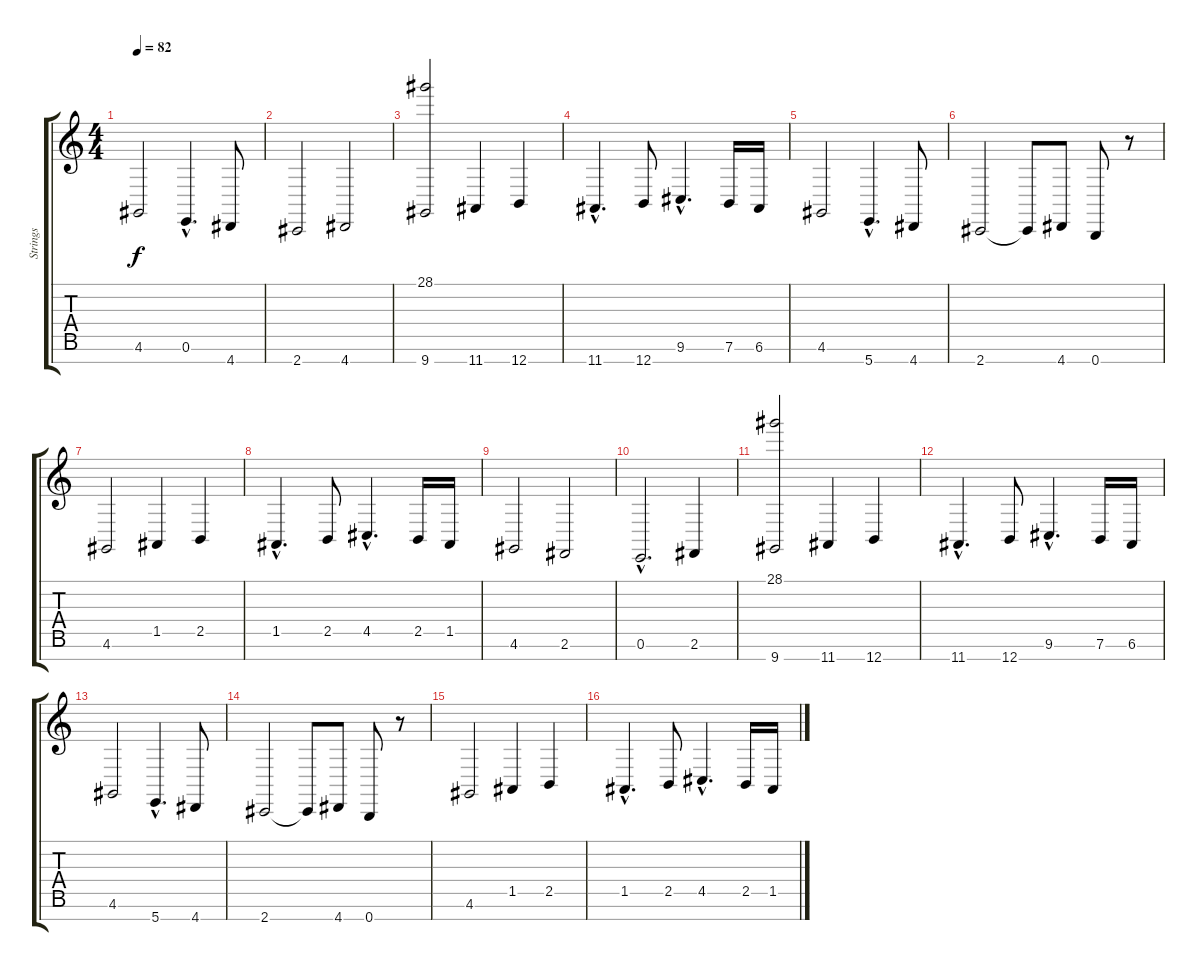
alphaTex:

\track ("Strings" "Strings") {instrument stringensemble1}
\staff {score tabs}
\tuning (E4 B3 G3 D3 A2 E2 B1) {hide}
\ts (4 4)
\tempo 82
\clef g2
\ks c
4.6.2{dy f} 0.6{hac}.4{d} 4.7.8 |
2.7.2 4.7.2 |
(28.1 9.7).2{volume 4} 11.7.4 12.7.4 |
11.7{hac}.4{d} 12.7.8 9.6{hac}.4{d} 7.6.16 6.6.16 |
4.6.2 5.7{hac}.4{d} 4.7.8 |
2.7.2 2.7{t}.8 4.7.8 0.7.8 r.8 |
4.6.2 1.5.4 2.5.4 |
1.5{hac}.4{d} 2.5.8 4.5{hac}.4{d} 2.5.16 1.5.16 |
4.6.2 2.6.2 |
0.6{hac}.2{d} 2.6.4 |
(28.1 9.7).2{volume 4} 11.7.4{volume 4} 12.7.4{volume 4} |
11.7{hac}.4{d volume 4} 12.7.8{volume 4} 9.6{hac}.4{d volume 4} 7.6.16{volume 3} 6.6.16 |
4.6.2{volume 3} 5.7{hac}.4{d volume 3} 4.7.8{volume 3} |
2.7.2{volume 2} 2.7{t}.8 4.7.8{volume 2} 0.7.8 r.8{volume 2} |
4.6.2{volume 2} 1.5.4{volume 2} 2.5.4{volume 2} |
1.5{hac}.4{d volume 1} 2.5.8{volume 1} 4.5{hac}.4{d volume 1} 2.5.16{volume 1} 1.5.16
